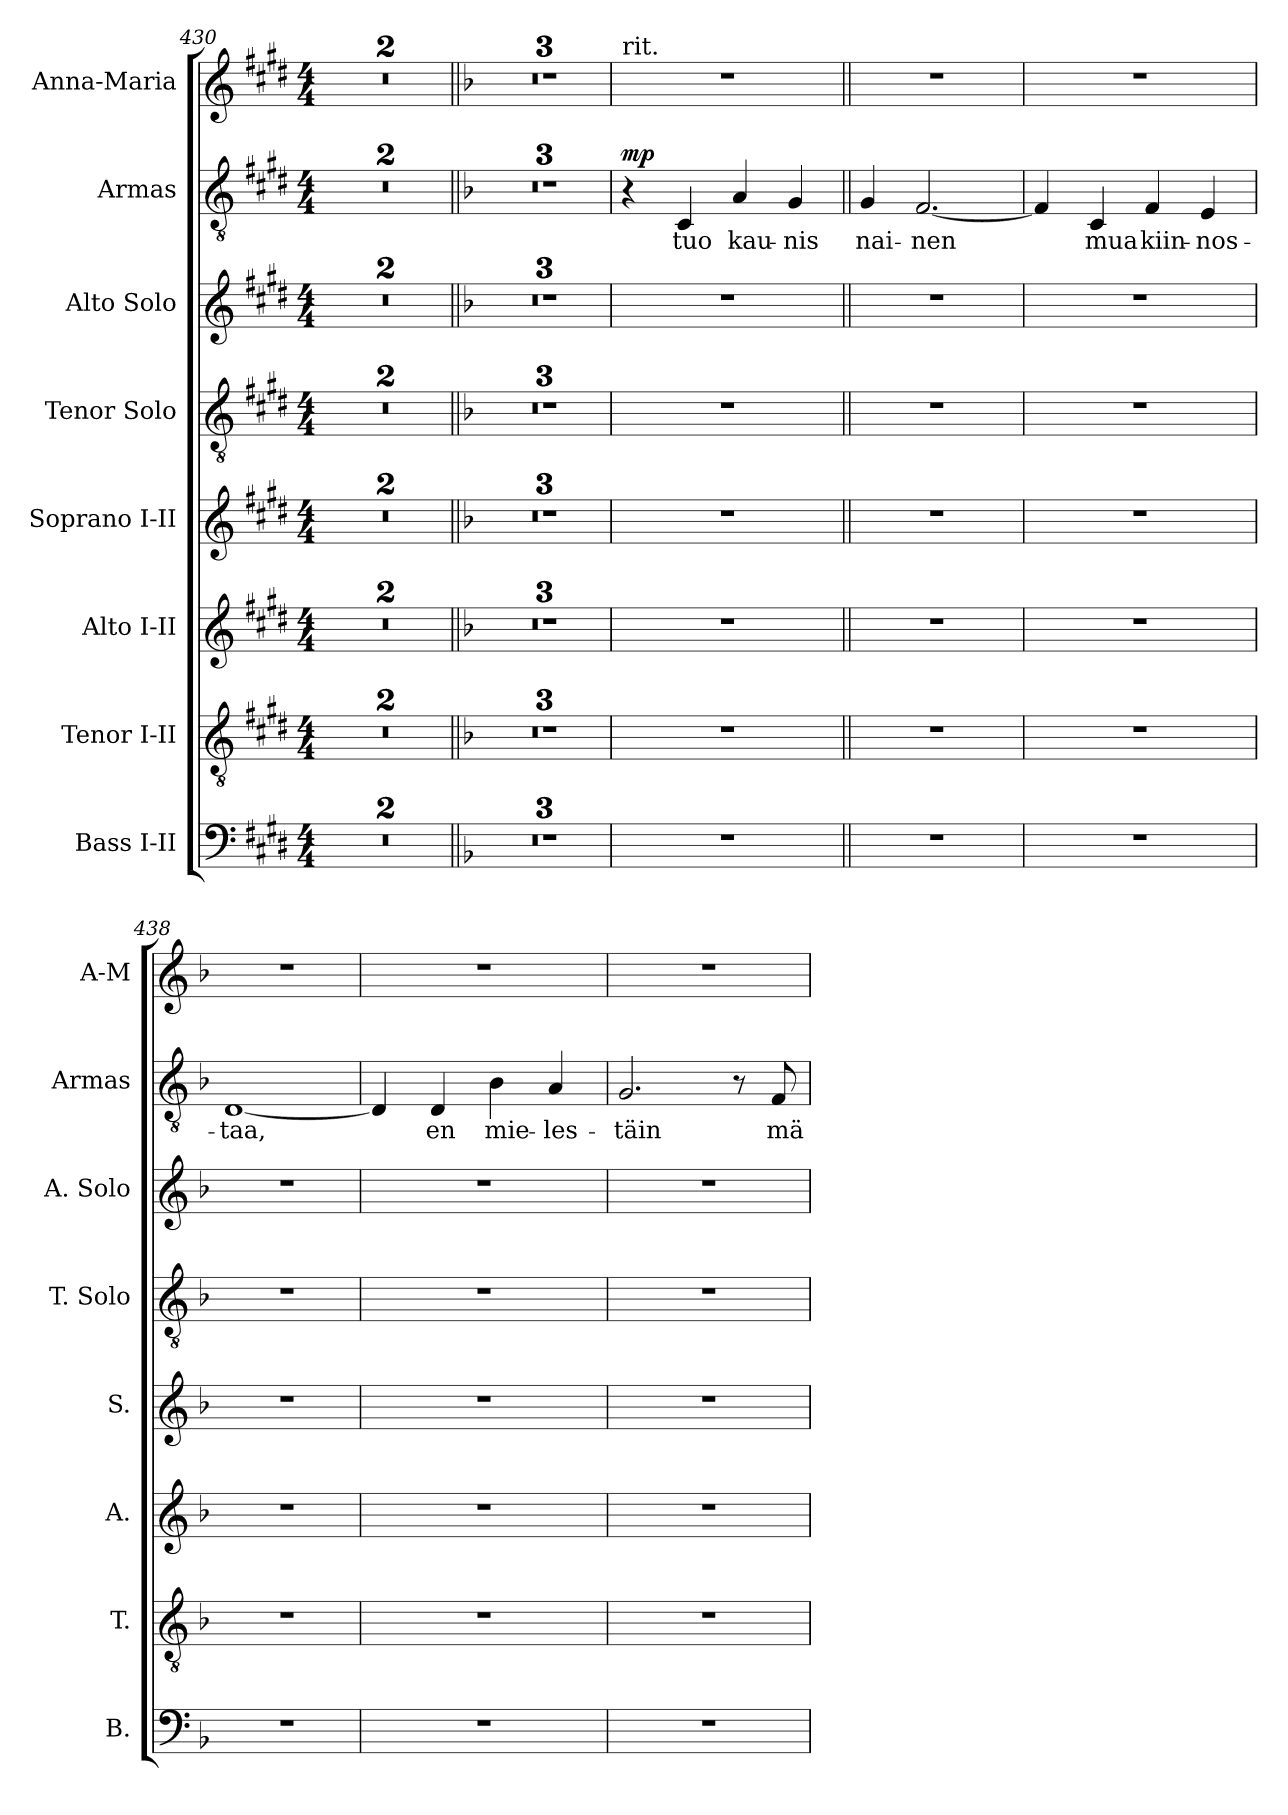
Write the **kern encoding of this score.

**kern	**kern	**kern	**kern	**kern	**kern	**kern	**text	**dynam	**kern
*part8	*part7	*part6	*part5	*part4	*part3	*part2	*part2	*part2	*part1
*staff8	*staff7	*staff6	*staff5	*staff4	*staff3	*staff2	*staff2	*staff2	*staff1
*I"Bass I-II	*I"Tenor I-II	*I"Alto I-II	*I"Soprano I-II	*I"Tenor Solo	*I"Alto Solo	*I"Armas	*	*	*I"Anna-Maria
*I'B.	*I'T.	*I'A.	*I'S.	*I'T. Solo	*I'A. Solo	*I'Armas	*	*	*I'A-M
*clefF4	*clefGv2	*clefG2	*clefG2	*clefGv2	*clefG2	*clefGv2	*	*	*clefG2
*	*ITrd7c12	*	*	*ITrd7c12	*	*ITrd7c12	*	*	*
*k[f#c#g#d#]	*k[f#c#g#d#]	*k[f#c#g#d#]	*k[f#c#g#d#]	*k[f#c#g#d#]	*k[f#c#g#d#]	*k[f#c#g#d#]	*	*	*k[f#c#g#d#]
*E:	*E:	*E:	*E:	*E:	*E:	*E:	*	*	*E:
*M4/4	*M4/4	*M4/4	*M4/4	*M4/4	*M4/4	*M4/4	*	*	*M4/4
=430	=430	=430	=430	=430	=430	=430	=430	=430	=430
1r	1r	1r	1r	1r	1r	1r	.	.	1r
=431	=431	=431	=431	=431	=431	=431	=431	=431	=431
1r	1r	1r	1r	1r	1r	1r	.	.	1r
=432||	=432||	=432||	=432||	=432||	=432||	=432||	=432||	=432||	=432||
*k[b-]	*k[b-]	*k[b-]	*k[b-]	*k[b-]	*k[b-]	*k[b-]	*	*	*k[b-]
*F:	*F:	*F:	*F:	*F:	*F:	*F:	*	*	*F:
1r	1r	1r	1r	1r	1r	1r	.	.	1r
=433	=433	=433	=433	=433	=433	=433	=433	=433	=433
1r	1r	1r	1r	1r	1r	1r	.	.	1r
=434	=434	=434	=434	=434	=434	=434	=434	=434	=434
1r	1r	1r	1r	1r	1r	1r	.	.	1r
!!LO:PB:g=z
=435	=435	=435	=435	=435	=435	=435	=435	=435	=435
!	!	!	!	!	!	!	!	!	!LO:TX:t=rit.
1r	1r	1r	1r	1r	1r	4r	.	mp	1r
!	!	!	!	!	!	!	!LO:LY:b:color=#000000	!	!
.	.	.	.	.	.	4CCi/	tuo	.	.
!	!	!	!	!	!	!	!LO:LY:b:color=#000000	!	!
.	.	.	.	.	.	4AAi/	kau-	.	.
!	!	!	!	!	!	!	!LO:LY:b:color=#000000	!	!
.	.	.	.	.	.	4GGi/	-nis	.	.
=436||	=436||	=436||	=436||	=436||	=436||	=436||	=436||	=436||	=436||
*	*	*	*	*	*	*	*	*	*MM172
!	!	!	!	!	!	!	!LO:LY:b:color=#000000	!	!
1r	1r	1r	1r	1r	1r	4GGi/	nai-	.	1r
!	!	!	!	!	!	!	!LO:LY:b:color=#000000	!	!
.	.	.	.	.	.	[<2.FFi/	-nen	.	.
=437	=437	=437	=437	=437	=437	=437	=437	=437	=437
1r	1r	1r	1r	1r	1r	4FFi/]	.	.	1r
!	!	!	!	!	!	!	!LO:LY:b:color=#000000	!	!
.	.	.	.	.	.	4CCi/	mua	.	.
!	!	!	!	!	!	!	!LO:LY:b:color=#000000	!	!
.	.	.	.	.	.	4FFi/	kiin-	.	.
!	!	!	!	!	!	!	!LO:LY:b:color=#000000	!	!
.	.	.	.	.	.	4EEi/	-nos-	.	.
=438	=438	=438	=438	=438	=438	=438	=438	=438	=438
!	!	!	!	!	!	!	!LO:LY:b:color=#000000	!	!
1r	1r	1r	1r	1r	1r	[<1DDi	-taa,	.	1r
=439	=439	=439	=439	=439	=439	=439	=439	=439	=439
1r	1r	1r	1r	1r	1r	4DDi/]	.	.	1r
!	!	!	!	!	!	!	!LO:LY:b:color=#000000	!	!
.	.	.	.	.	.	4DDi/	en	.	.
!	!	!	!	!	!	!	!LO:LY:b:color=#000000	!	!
.	.	.	.	.	.	4BB-i\	mie-	.	.
!	!	!	!	!	!	!	!LO:LY:b:color=#000000	!	!
.	.	.	.	.	.	4AAi/	-les-	.	.
=440	=440	=440	=440	=440	=440	=440	=440	=440	=440
!	!	!	!	!	!	!	!LO:LY:b:color=#000000	!	!
1r	1r	1r	1r	1r	1r	2.GGi/	-täin	.	1r
.	.	.	.	.	.	8r	.	.	.
!	!	!	!	!	!	!	!LO:LY:b:color=#000000	!	!
.	.	.	.	.	.	8FFi/	mä	.	.
=	=	=	=	=	=	=	=	=	=
*-	*-	*-	*-	*-	*-	*-	*-	*-	*-
